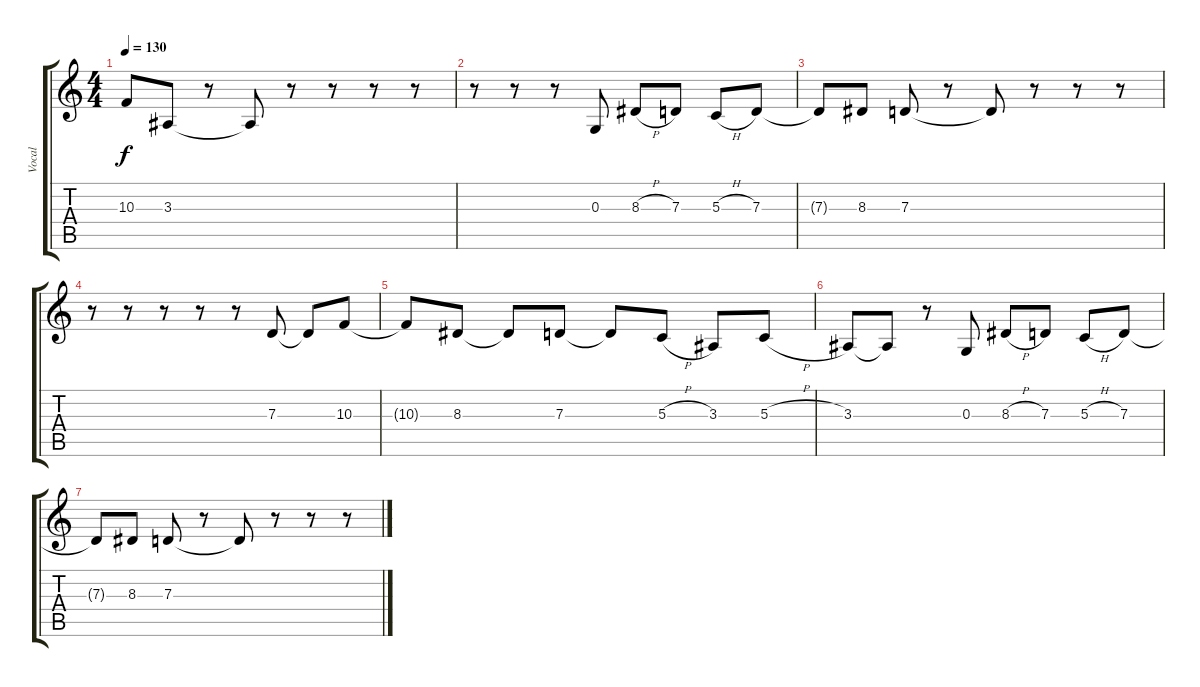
\track ("Vocal" "Vocal") {instrument lead6voice}
\staff {score tabs}
\tuning (E4 B3 G3 D3 A2 E2) {hide}
\ts (4 4)
\tempo 130
\clef g2
\ks c
10.3{t}.8{dy f} 3.3.8 r.8 3.3{t}.8 r.8 r.8 r.8 r.8 |
r.8 r.8 r.8 0.3.8 8.3{h}.8 7.3.8 5.3{h}.8 7.3.8 |
7.3{t}.8 8.3.8 7.3.8 r.8 7.3{t}.8 r.8 r.8 r.8 |
r.8 r.8 r.8 r.8 r.8 7.3.8 7.3{t}.8 10.3.8 |
10.3{t}.8 8.3.8 8.3{t}.8 7.3.8 7.3{t}.8 5.3{h}.8 3.3.8 5.3{h}.8 |
3.3.8 3.3{t}.8 r.8 0.3.8 8.3{h}.8 7.3.8 5.3{h}.8 7.3.8 |
7.3{t}.8 8.3.8 7.3.8 r.8 7.3{t}.8 r.8 r.8 r.8
